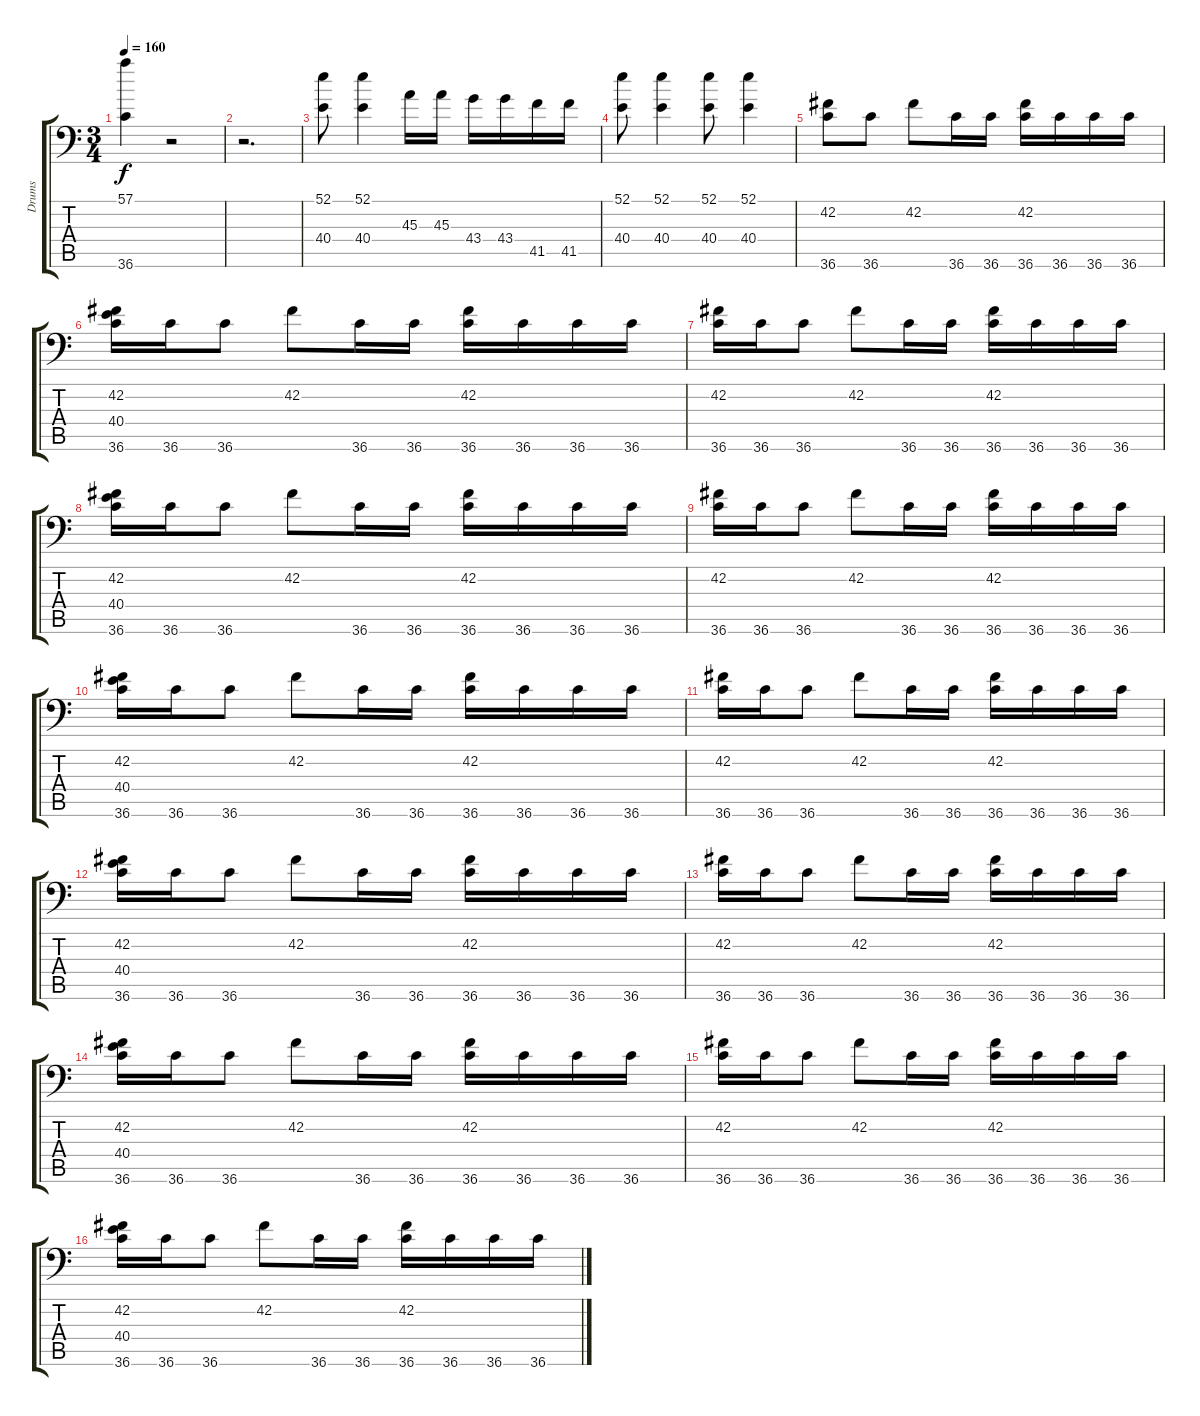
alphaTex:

\track ("Drums" "Drums") {instrument acousticgrandpiano}
\staff {score tabs}
\tuning (C-1 C-1 C-1 C-1 C-1 C-1) {hide}
\ts (3 4)
\tempo 160
\clef f4
\ks c
(57.1 36.6).4{dy f} r.2 |
r.2{d} |
(52.1 40.4).8 (52.1 40.4).4 45.3.16 45.3.16 43.4.16 43.4.16 41.5.16 41.5.16 |
(52.1 40.4).8 (52.1 40.4).4 (52.1 40.4).8 (52.1 40.4).4 |
(42.2 36.6).8 36.6.8 42.2.8 36.6.16 36.6.16 (42.2 36.6).16 36.6.16 36.6.16 36.6.16 |
(42.2 40.4 36.6).16 36.6.16 36.6.8 42.2.8 36.6.16 36.6.16 (42.2 36.6).16 36.6.16 36.6.16 36.6.16 |
(42.2 36.6).16 36.6.16 36.6.8 42.2.8 36.6.16 36.6.16 (42.2 36.6).16 36.6.16 36.6.16 36.6.16 |
(42.2 40.4 36.6).16 36.6.16 36.6.8 42.2.8 36.6.16 36.6.16 (42.2 36.6).16 36.6.16 36.6.16 36.6.16 |
(42.2 36.6).16 36.6.16 36.6.8 42.2.8 36.6.16 36.6.16 (42.2 36.6).16 36.6.16 36.6.16 36.6.16 |
(42.2 40.4 36.6).16 36.6.16 36.6.8 42.2.8 36.6.16 36.6.16 (42.2 36.6).16 36.6.16 36.6.16 36.6.16 |
(42.2 36.6).16 36.6.16 36.6.8 42.2.8 36.6.16 36.6.16 (42.2 36.6).16 36.6.16 36.6.16 36.6.16 |
(42.2 40.4 36.6).16 36.6.16 36.6.8 42.2.8 36.6.16 36.6.16 (42.2 36.6).16 36.6.16 36.6.16 36.6.16 |
(42.2 36.6).16 36.6.16 36.6.8 42.2.8 36.6.16 36.6.16 (42.2 36.6).16 36.6.16 36.6.16 36.6.16 |
(42.2 40.4 36.6).16 36.6.16 36.6.8 42.2.8 36.6.16 36.6.16 (42.2 36.6).16 36.6.16 36.6.16 36.6.16 |
(42.2 36.6).16 36.6.16 36.6.8 42.2.8 36.6.16 36.6.16 (42.2 36.6).16 36.6.16 36.6.16 36.6.16 |
(42.2 40.4 36.6).16 36.6.16 36.6.8 42.2.8 36.6.16 36.6.16 (42.2 36.6).16 36.6.16 36.6.16 36.6.16
